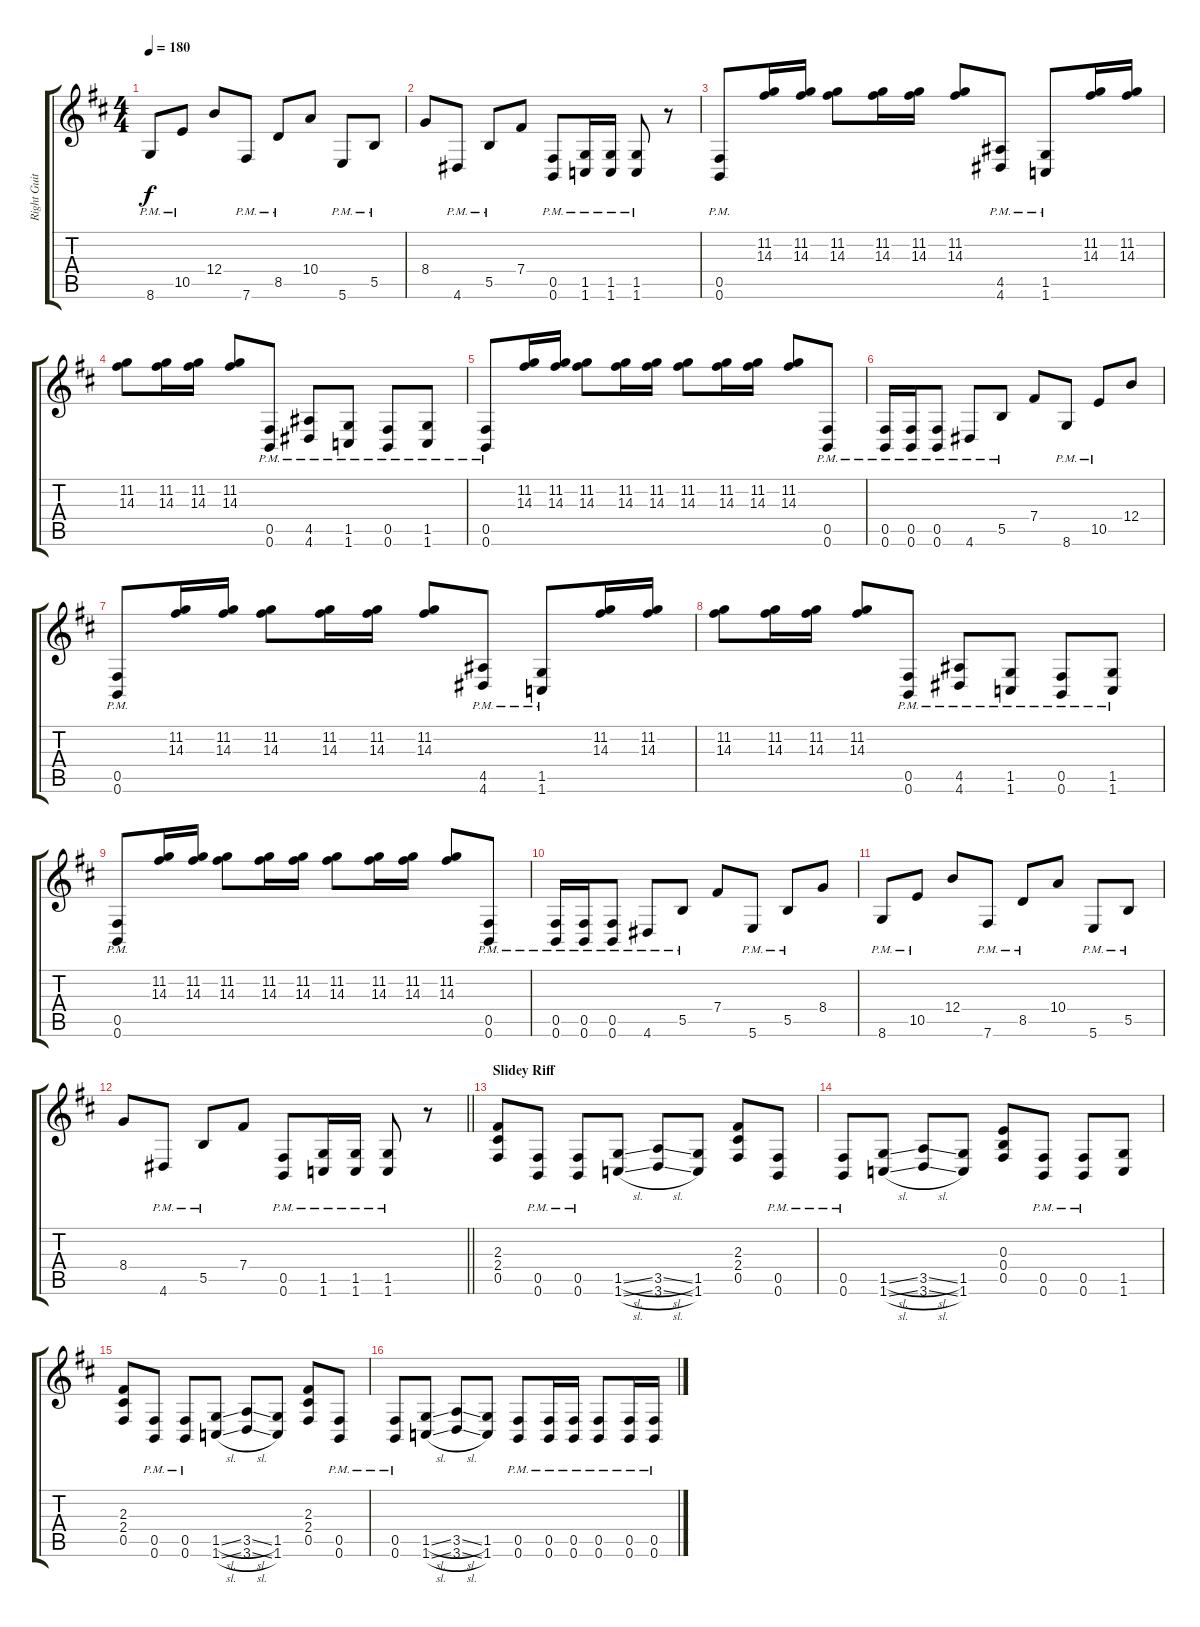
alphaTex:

\track ("Right Guitar" "Right Guit") {instrument distortionguitar}
\staff {score tabs}
\tuning (Db4 Ab3 E3 B2 Gb2 B1) {hide}
\ts (4 4)
\tempo 180
\clef g2
\ks d
8.6{pm}.8{dy f} 10.5{pm}.8 12.4.8 7.6{pm}.8 8.5{pm}.8 10.4.8 5.6{pm}.8 5.5{pm}.8 |
8.4.8 4.6{pm}.8 5.5{pm}.8 7.4.8 (0.5{pm} 0.6{pm}).8 (1.5{pm} 1.6{pm}).16 (1.5{pm} 1.6{pm}).16 (1.5{pm} 1.6{pm}).8 r.8 |
(0.5{pm} 0.6{pm}).8 (11.2 14.3).16 (11.2 14.3).16 (11.2 14.3).8 (11.2 14.3).16 (11.2 14.3).16 (11.2 14.3).8 (4.5{pm} 4.6{pm}).8 (1.5{pm} 1.6{pm}).8 (11.2 14.3).16 (11.2 14.3).16 |
(11.2 14.3).8 (11.2 14.3).16 (11.2 14.3).16 (11.2 14.3).8 (0.5{pm} 0.6{pm}).8 (4.5{pm} 4.6{pm}).8 (1.5{pm} 1.6{pm}).8 (0.5{pm} 0.6{pm}).8 (1.5{pm} 1.6{pm}).8 |
(0.5{pm} 0.6{pm}).8 (11.2 14.3).16 (11.2 14.3).16 (11.2 14.3).8 (11.2 14.3).16 (11.2 14.3).16 (11.2 14.3).8 (11.2 14.3).16 (11.2 14.3).16 (11.2 14.3).8 (0.5{pm} 0.6{pm}).8 |
(0.5{pm} 0.6{pm}).16 (0.5{pm} 0.6{pm}).16 (0.5{pm} 0.6{pm}).8 4.6{pm}.8 5.5{pm}.8 7.4.8 8.6{pm}.8 10.5{pm}.8 12.4.8 |
(0.5{pm} 0.6{pm}).8 (11.2 14.3).16 (11.2 14.3).16 (11.2 14.3).8 (11.2 14.3).16 (11.2 14.3).16 (11.2 14.3).8 (4.5{pm} 4.6{pm}).8 (1.5{pm} 1.6{pm}).8 (11.2 14.3).16 (11.2 14.3).16 |
(11.2 14.3).8 (11.2 14.3).16 (11.2 14.3).16 (11.2 14.3).8 (0.5{pm} 0.6{pm}).8 (4.5{pm} 4.6{pm}).8 (1.5{pm} 1.6{pm}).8 (0.5{pm} 0.6{pm}).8 (1.5{pm} 1.6{pm}).8 |
(0.5{pm} 0.6{pm}).8 (11.2 14.3).16 (11.2 14.3).16 (11.2 14.3).8 (11.2 14.3).16 (11.2 14.3).16 (11.2 14.3).8 (11.2 14.3).16 (11.2 14.3).16 (11.2 14.3).8 (0.5{pm} 0.6{pm}).8 |
(0.5{pm} 0.6{pm}).16 (0.5{pm} 0.6{pm}).16 (0.5{pm} 0.6{pm}).8 4.6{pm}.8 5.5{pm}.8 7.4.8 5.6{pm}.8 5.5{pm}.8 8.4.8 |
8.6{pm}.8 10.5{pm}.8 12.4.8 7.6{pm}.8 8.5{pm}.8 10.4.8 5.6{pm}.8 5.5{pm}.8 |
\barLineRight lightlight
8.4.8 4.6{pm}.8 5.5{pm}.8 7.4.8 (0.5{pm} 0.6{pm}).8 (1.5{pm} 1.6{pm}).16 (1.5{pm} 1.6{pm}).16 (1.5{pm} 1.6{pm}).8 r.8 |
\section ("" "Slidey Riff")
(2.3 2.4 0.5).8 (0.5{pm} 0.6{pm}).8 (0.5{pm} 0.6{pm}).8 (1.5{sl} 1.6{sl}).8 (3.5{sl} 3.6{sl}).8 (1.5 1.6).8 (2.3 2.4 0.5).8 (0.5{pm} 0.6{pm}).8 |
(0.5{pm} 0.6{pm}).8 (1.5{sl} 1.6{sl}).8 (3.5{sl} 3.6{sl}).8 (1.5 1.6).8 (0.3 0.4 0.5).8 (0.5{pm} 0.6{pm}).8 (0.5{pm} 0.6{pm}).8 (1.5 1.6).8 |
(2.3 2.4 0.5).8 (0.5{pm} 0.6{pm}).8 (0.5{pm} 0.6{pm}).8 (1.5{sl} 1.6{sl}).8 (3.5{sl} 3.6{sl}).8 (1.5 1.6).8 (2.3 2.4 0.5).8 (0.5{pm} 0.6{pm}).8 |
(0.5{pm} 0.6{pm}).8 (1.5{sl} 1.6{sl}).8 (3.5{sl} 3.6{sl}).8 (1.5 1.6).8 (0.5{pm} 0.6{pm}).8 (0.5{pm} 0.6{pm}).16 (0.5{pm} 0.6{pm}).16 (0.5{pm} 0.6{pm}).8 (0.5{pm} 0.6{pm}).16 (0.5{pm} 0.6{pm}).16
